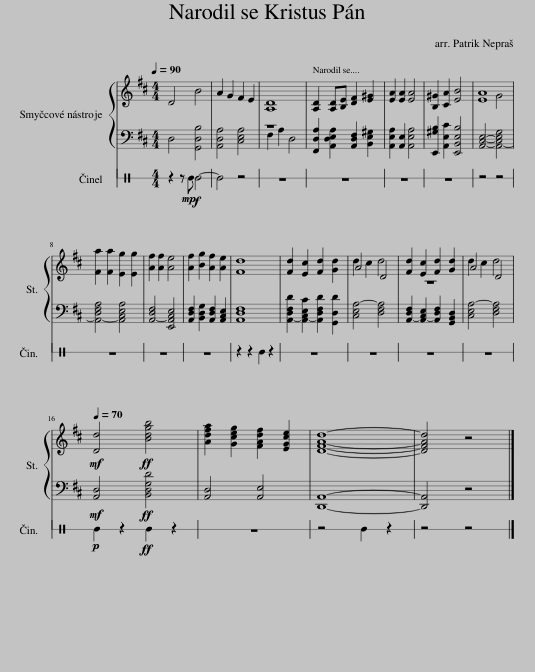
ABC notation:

X:1
%%score { ( 1 4 ) | ( 2 3 ) } 5
L:1/8
Q:1/4=90
M:4/4
I:linebreak $
K:D
V:1 treble
V:4 treble
V:2 bass
V:3 bass
V:5 perc stafflines=1
K:none
V:1
 D4 B4 | A2 G2 F2 E2 | [A,D]8 | [A,D]2 [A,D][B,E] [DF]2 [E^G]2 | [EA]2 [EA]2 [EA]4 | %5
 [B,^G]2 [CA]2 [EB]4 | [EA]8 |$ [Fa]2 [Fa]2 [Eg]2 [Eg]2 | [Af]2 [Af]2 [Ae]4 | [Af]2 [Bg]2 [Af]2 [Ae]2 | %10
 [Fd]8 | [Fd]2 [Ec]2 [Fd]2 [Gd]2 | A4 D4 | [Fd]2 [Ec]2 [Fd]2 [Gd]2 | A4 D4 |$ %15
!mf![Q:1/4=70] [Dd]4!ff! [Bdgb]4 | [Adfa]2 [Gceg]2 [FAdf]2 [EGce]2 | [DFAd]8- | [DFAd]4 z4 |] %19
V:2
 D,4 [G,,D,B,]4 | [A,,D,A,]4 [C,E,A,]4 | z8 | [F,,D,A,]2 [A,,D,E,A,]2 [A,,D,F,]2 [B,,E,^G,]2 | [A,,E,A,]2 [A,,E,]2 [A,,E,A,]4 | %5
 [E,,^G,B,]2 [A,,E,C]2 [E,,B,,E,B,]4 | [A,,C,E,]4- [A,,-C,E,G,]4 |$ [A,,-D,F,A,]4 [A,,C,E,A,]4 | [A,,-D,F,]4 [E,,A,,C,E,]4 | [A,,D,F,]2 [B,,D,G,]2 [A,,D,F,]2 [A,,C,E,]2 | %10
 [A,,D,F,]8 | [A,,-D,F,D]2 [A,,-C,E,C]2 [A,,D,F,D]2 [G,,D,D]2 | [C,E,A,-]4 [D,F,A,]4 | [A,,-D,F,]2 [A,,-C,E,]2 [A,,D,F,]2 [G,,B,,D,]2 | [C,E,A,-]4 [D,F,A,]4 |$ %15
!mf! [A,,D,]4!ff! [B,,D,G,D]4 | [A,,D,]4 [A,,E,]4 | [D,,A,,]8- | [D,,A,,]4 z4 |] %19
V:3
 x8 | x8 | F,2 A,2 D,4 | x8 | x8 | %5
 x8 | x8 |$ x8 | x8 | x8 | %10
 x8 | x8 | x8 | x8 | x8 |$ %15
 x8 | x8 | x8 | x8 |] %19
V:4
 x8 | x8 | x8 | x8 | x8 | %5
 x8 | x4 G4 |$ x8 | x8 | x8 | %10
 x8 | x8 | d2 c2 d4 | z8 | d2 c2 d4 |$ %15
 x8 | x8 | x8 | x8 |] %19
V:5
[K:C] z2 z!mp! E!f! E4- | E4 z4 | z8 | z8 | z8 | %5
 z8 | z4 z4 |$ z8 | z8 | z8 | %10
 z2 z2 E2 z2 | z8 | z8 | z8 | z8 |$ %15
!p! E2 z2!ff! E2 z2 | z8 | z4 E2 z2 | z4 z4 |] %19
